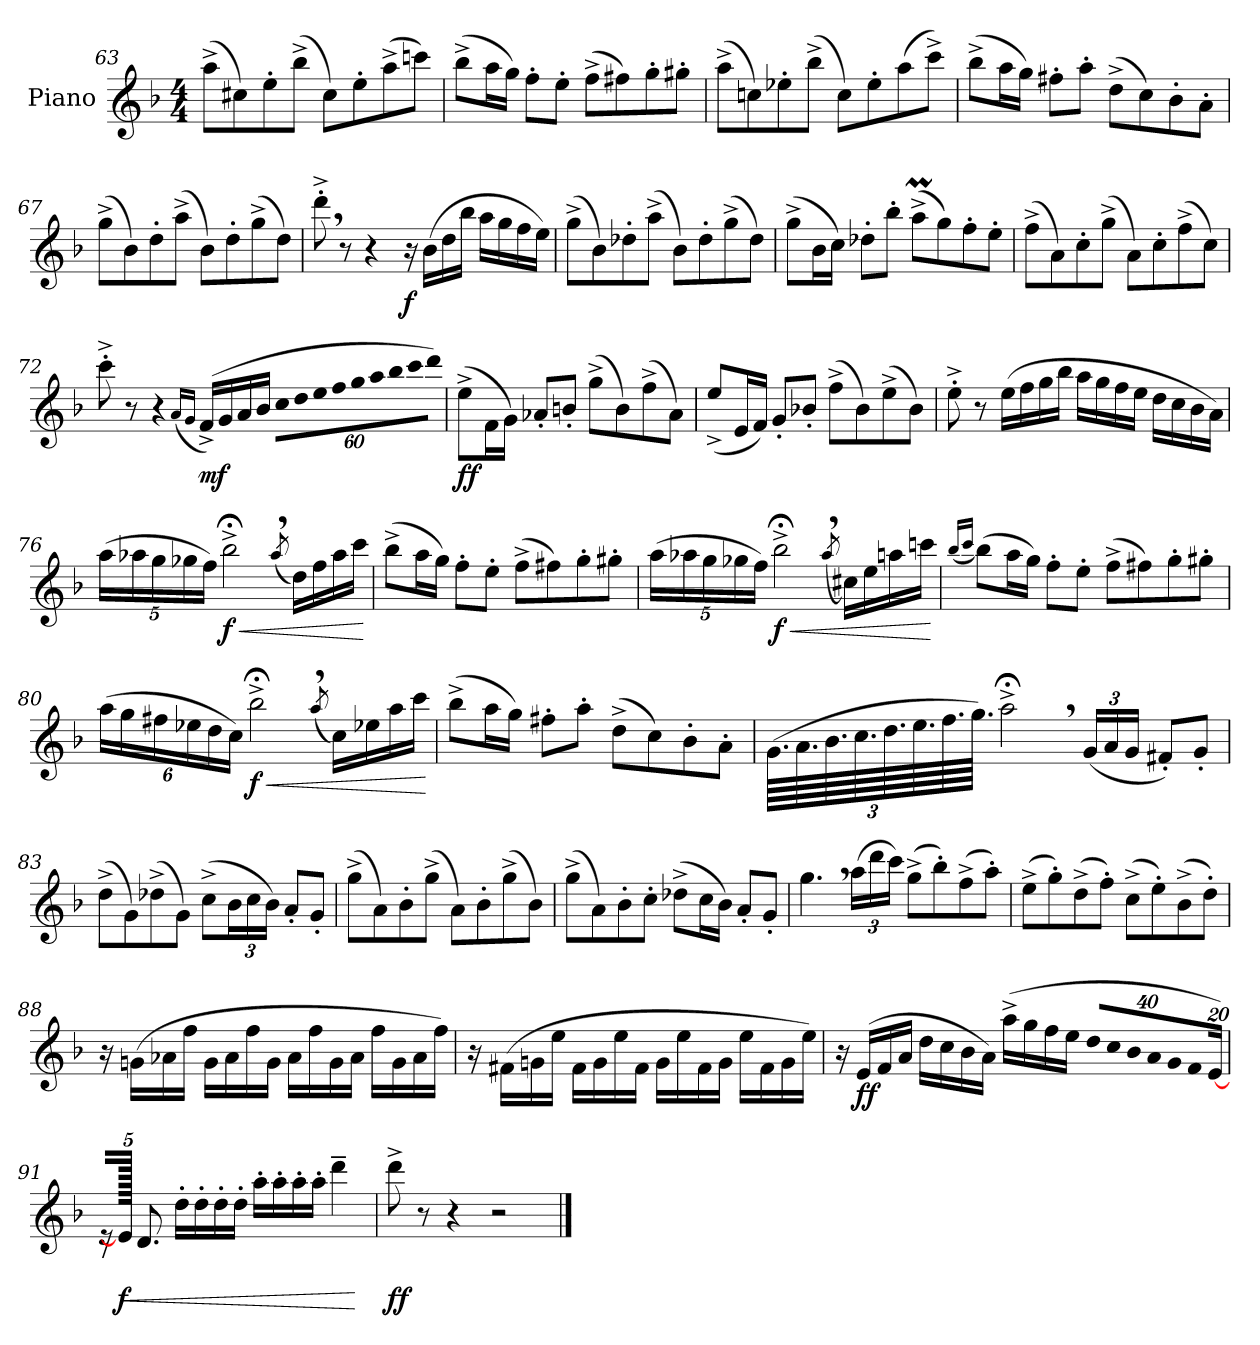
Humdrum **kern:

**kern	**dynam
*part1	*part1
*staff1	*staff1
*I"Piano	*
*I'Pno.	*
*clefG2	*
*k[b-]	*
*M4/4	*
=63	=63
(8aa^\L	.
8cc#X\)	.
8ee'\	.
(8bb-^\J	.
8cc#\L)	.
8ee'\	.
(8aa^\	.
8cccn\J)	.
!!LO:LB:g=z
=64	=64
(8bb-^\L	.
16aa\L	.
16gg\JJ)	.
8ff'\L	.
8ee'\J	.
(8ff^\L	.
8ff#X\)	.
8gg'\	.
8gg#X'\J	.
=65	=65
(8aa^\L	.
8ccn\)	.
8ee-X'\	.
(8bb-^\J	.
8cc\L)	.
8ee-'\	.
(8aa\	.
8ccc^\J)	.
=66	=66
(8bb-^\L	.
16aa\L	.
16gg\JJ)	.
8ff#X'\L	.
8aa'\J	.
(8dd^\L	.
8cc\)	.
8b-'\	.
8a'\J	.
=67	=67
(8gg^\L	.
8b-\)	.
8dd'\	.
(8aa^\J	.
8b-\L)	.
8dd'\	.
(8gg^\	.
8dd\J)	.
!!LO:LB:g=z
=68	=68
8ddd'^,\	.
8r	.
4r	.
!	!LO:DY:b
16r	f
(16b-\LL	.
16dd\	.
16bb-\JJ	.
16aa\LL	.
16gg\	.
16ff\	.
16ee\JJ)	.
=69	=69
(8gg^\L	.
8b-\)	.
8dd-X'\	.
(8aa^\J	.
8b-\L)	.
8dd-'\	.
(8gg^\	.
8dd-\J)	.
=70	=70
(8gg^\L	.
16b-\L	.
16cc\JJ)	.
8dd-X'\L	.
8bb-'\J	.
(8aam^\L	.
8gg\)	.
8ff'\	.
8ee'\J	.
=71	=71
(8ff^\L	.
8a\)	.
8cc'\	.
(8gg^\J	.
8a\L)	.
8cc'\	.
(8ff^\	.
8cc\J)	.
!!LO:LB:g=z
=72	=72
8ccc^'\	.
8r	.
4r	.
(16qa/LL	.
16qg/JJ	.
!	!LO:DY:b
(16f^/LL)	mf
16g/	.
16a/	.
16b-/JJ	.
*Xbrackettup	*
!LO:N:vis=32	!
1920%53cc\LLL	.
!LO:N:vis=32	!
1920%53dd\	.
!LO:N:vis=32	!
1920%53ee\	.
!LO:N:vis=32	!
1920%53ff\	.
!LO:N:vis=32	!
1920%53gg\	.
!LO:N:vis=32	!
1920%53aa\	.
!LO:N:vis=32	!
1920%53bb-\	.
!LO:N:vis=32	!
1920%53ccc\	.
!LO:N:vis=32	!
1920%53ddd\JJJ)	.
=73	=73
!	!LO:DY:b
(8ee^\L	ff
16f\L	.
16g\JJ)	.
8a-X'/L	.
8bn'/J	.
(8gg^\L	.
8b\)	.
(8ff^\	.
8a-\J)	.
=74	=74
(8ee^/L	.
16e/L	.
16f/JJ)	.
8g'/L	.
8b-X'/J	.
(8ff^\L	.
8b-\)	.
(8ee^\	.
8b-\J)	.
!!LO:PB:g=z
=75	=75
8ee'^\	.
8r	.
(16ee\LL	.
16ff\	.
16gg\	.
16bb-\JJ	.
16aa\LL	.
16gg\	.
16ff\	.
16ee\JJ	.
16dd\LL	.
16cc\	.
16b-\	.
16a\JJ)	.
=76	=76
(20aa\LL	.
20aa-X\	.
20gg\	.
20gg-X\	.
20ff\JJ)	.
!	!LO:HP:b
!	!LO:DY:n=1:b
2bb-;<^,\	< f
(8qaa-/	.
16dd\LL)	.
16ff\	.
16aa-\	.
16ccc\JJ	.
.	[
=77	=77
(8bb-^\L	.
16aa\L	.
16gg\JJ)	.
8ff'\L	.
8ee'\J	.
(8ff^\L	.
8ff#X\)	.
8gg'\	.
8gg#X'\J	.
!!LO:LB:g=z
=78	=78
(20aa\LL	.
20aa-X\	.
20gg\	.
20gg-X\	.
20ff\JJ)	.
!	!LO:HP:b
!	!LO:DY:n=1:b
2bb-;<^,\	< f
(8qaa-/	.
16cc#X\LL)	.
16ee\	.
16aan\	.
16cccn\JJ	.
.	[
=79	=79
(16qbb-/LL	.
16qccc/JJ	.
(8bb-\L)	.
16aa\L	.
16gg\JJ)	.
8ff'\L	.
8ee'\J	.
(8ff^\L	.
8ff#X\)	.
8gg'\	.
8gg#X'\J	.
=80	=80
(24aa\LL	.
24gg\	.
24ff#X\	.
24ee-X\	.
24dd\	.
24cc\JJ)	.
!	!LO:HP:b
!	!LO:DY:n=1:b
2bb-;<^,\	< f
(8qaa/	.
16cc\LL)	.
16ee-X\	.
16aa\	.
16ccc\JJ	.
.	[
!!LO:LB:g=z
=81	=81
(8bb-^\L	.
16aa\L	.
16gg\JJ)	.
8ff#X'\L	.
8aa'\J	.
(8dd^\L	.
8cc\)	.
8b-'\	.
8a'\J	.
=82	=82
(96.g\LLLL	.
96.a\	.
96.b-\	.
96.cc\	.
96.dd\	.
96.ee\	.
96.ff\	.
96.gg\JJJJ)	.
2aa;<^,\	.
(24g/LL	.
24a/	.
24g/JJ	.
8f#X'/L)	.
8g'/J	.
=83	=83
(8dd^\L	.
8g\)	.
(8dd-X^\	.
8g\J)	.
(8cc^\L	.
24b-\L	.
24cc\	.
24b-\JJ)	.
8a'/L	.
8g'/J	.
=84	=84
(8gg^\L	.
8a\)	.
8b-'\	.
(8gg^\J	.
8a\L)	.
8b-'\	.
(8gg^\	.
8b-\J)	.
!!LO:LB:g=z
=85	=85
(8gg^\L	.
8a\)	.
8b-'\	.
8cc'\J	.
(8dd-X^\L	.
16cc\L	.
16b-\JJ)	.
8a'/L	.
8g'/J	.
=86	=86
4.gg,\	.
(24aa\LL	.
24ddd\	.
24ccc\JJ)	.
(8gg^\L	.
8bb-'\)	.
(8ff^\	.
8aa'\J)	.
=87	=87
(8ee^\L	.
8gg'\)	.
(8dd^\	.
8ff'\J)	.
(8cc^\L	.
8ee'\)	.
(8b-^\	.
8dd'\J)	.
=88	=88
16r	.
(16gn\LL	.
16a-X\	.
16ff\JJ	.
16g\LL	.
16a-\	.
16ff\	.
16g\JJ	.
16a-\LL	.
16ff\	.
16g\	.
16a-\JJ	.
16ff\LL	.
16g\	.
16a-\	.
16ff\JJ)	.
!!LO:LB:g=z
=89	=89
16r	.
(16f#X\LL	.
16gn\	.
16ee\JJ	.
16f#\LL	.
16g\	.
16ee\	.
16f#\JJ	.
16g\LL	.
16ee\	.
16f#\	.
16g\JJ	.
16ee\LL	.
16f#\	.
16g\	.
16ee\JJ)	.
=90	=90
16r	.
!	!LO:DY:b
(16e/LL	ff
16f/	.
16a/JJ	.
16dd\LL	.
16cc\	.
16b-\	.
16a\JJ)	.
(16aa^\LL	.
16gg\	.
16ff\	.
16ee\JJ	.
!LO:N:vis=16	!
640%23dd/LL	.
!LO:N:vis=16	!
640%23cc/	.
!LO:N:vis=16	!
640%23b-/	.
!LO:N:vis=16	!
640%23a/	.
!LO:N:vis=16	!
640%23g/	.
!LO:N:vis=16	!
640%23f/	.
[320%11e/JJ)	.
!!LO:LB:g=z
=91	=91
16r	.
!	!LO:DY:b
640e/JJ]	f
!	!LO:HP:b
8.d/	<
16dd'\LL	.
16dd'\	.
16dd'\	.
16dd'\JJ	.
16aa'\LL	.
16aa'\	.
16aa'\	.
16aa'\JJ	.
4ddd~\	.
.	[
=92	=92
!	!LO:DY:b
8ddd^\	ff
8r	.
4r	.
2r	.
==	==
*-	*-
